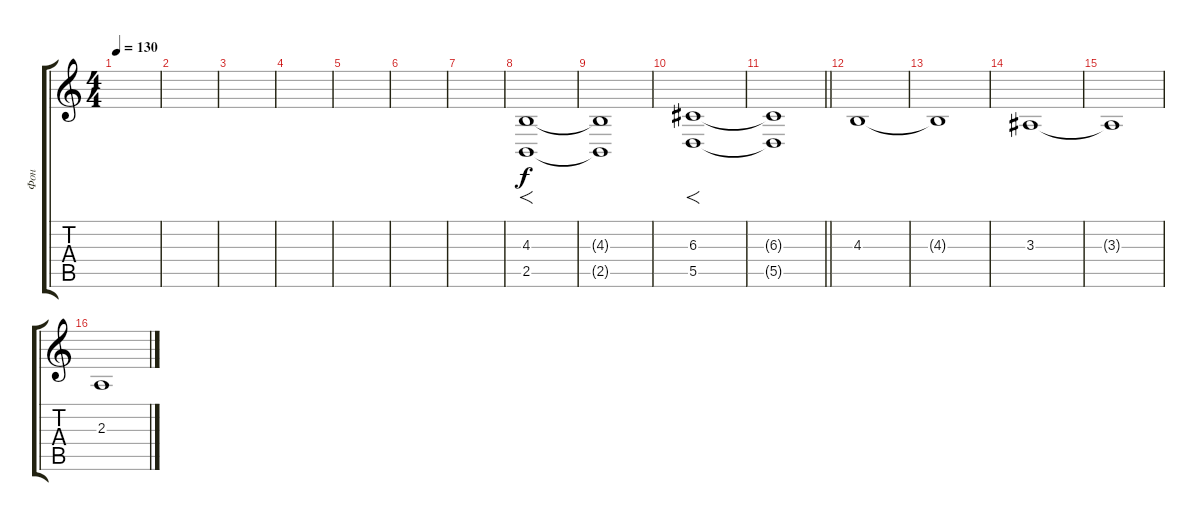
\track ("Фон" "Фон") {instrument stringensemble2}
\staff {score tabs}
\tuning (E4 B3 G3 D3 A2 E2) {hide}
\ts (4 4)
\tempo 130
\clef g2
\ks c
|
|
|
|
|
|
|
(4.3 2.5).1{f} |
(4.3{t} 2.5{t}).1 |
(6.3 5.5).1{f} |
\barLineRight lightlight
(6.3{t} 5.5{t}).1 |
4.3.1{volume 6} |
4.3{t}.1 |
3.3.1 |
3.3{t}.1 |
2.3.1
